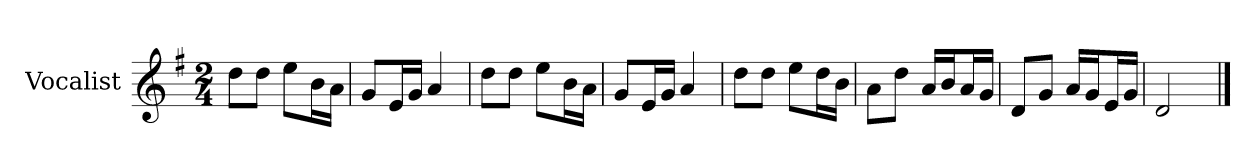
**kern
*part1
*staff1
*I"Vocalist
*k[f#]
*G:
*M2/4
=
8ddL
8ddJ
8eeL
16bL
16aJJ
=1
8gL
16eL
16gJJ
4a
=2
8ddL
8ddJ
8eeL
16bL
16aJJ
=3
8gL
16eL
16gJJ
4a
=4
8ddL
8ddJ
8eeL
16ddL
16bJJ
=5
8aL
8ddJ
16aLL
16bJ
16aL
16gJJ
=6
8dL
8gJ
16aLL
16gJ
16eL
16gJJ
=7
2d
==
*-
